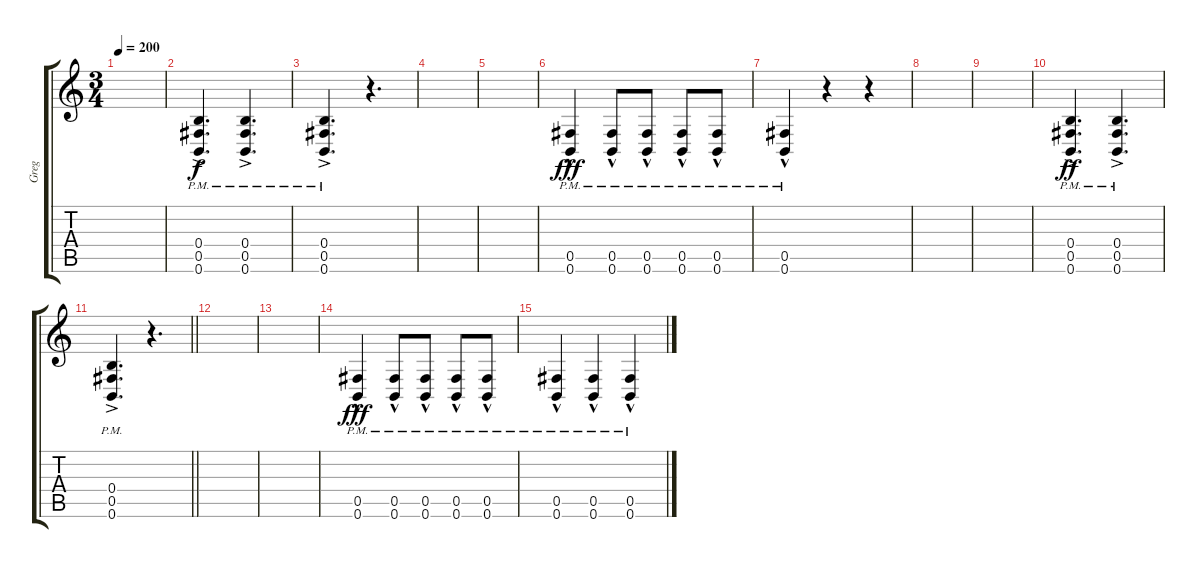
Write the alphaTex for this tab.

\track ("Greg" "Greg") {instrument distortionguitar}
\staff {score tabs}
\tuning (Db4 Ab3 E3 B2 Gb2 B1) {hide}
\ts (3 4)
\tempo 200
\clef g2
\ks c
|
(0.4{ac pm} 0.5{ac pm} 0.6{ac pm}).4{d} (0.4{ac pm} 0.5{ac pm} 0.6{ac pm}).4{d} |
(0.4{ac pm} 0.5{ac pm} 0.6{ac pm}).4{d} r.4{d} |
|
|
(0.5{hac pm} 0.6{hac pm}).4{dy fff} (0.5{hac pm} 0.6{hac pm}).8 (0.5{hac pm} 0.6{hac pm}).8 (0.5{hac pm} 0.6{hac pm}).8 (0.5{hac pm} 0.6{hac pm}).8 |
(0.5{hac pm} 0.6{hac pm}).4 r.4 r.4 |
|
|
(0.4{ac pm} 0.5{ac pm} 0.6{ac pm}).4{d dy ff} (0.4{ac pm} 0.5{ac pm} 0.6{ac pm}).4{d} |
\barLineRight lightlight
(0.4{ac pm} 0.5{ac pm} 0.6{ac pm}).4{d} r.4{d} |
|
|
(0.5{hac pm} 0.6{hac pm}).4{dy fff} (0.5{hac pm} 0.6{hac pm}).8 (0.5{hac pm} 0.6{hac pm}).8 (0.5{hac pm} 0.6{hac pm}).8 (0.5{hac pm} 0.6{hac pm}).8 |
(0.5{hac pm} 0.6{hac pm}).4 (0.5{hac pm} 0.6{hac pm}).4 (0.5{hac pm} 0.6{hac pm}).4
